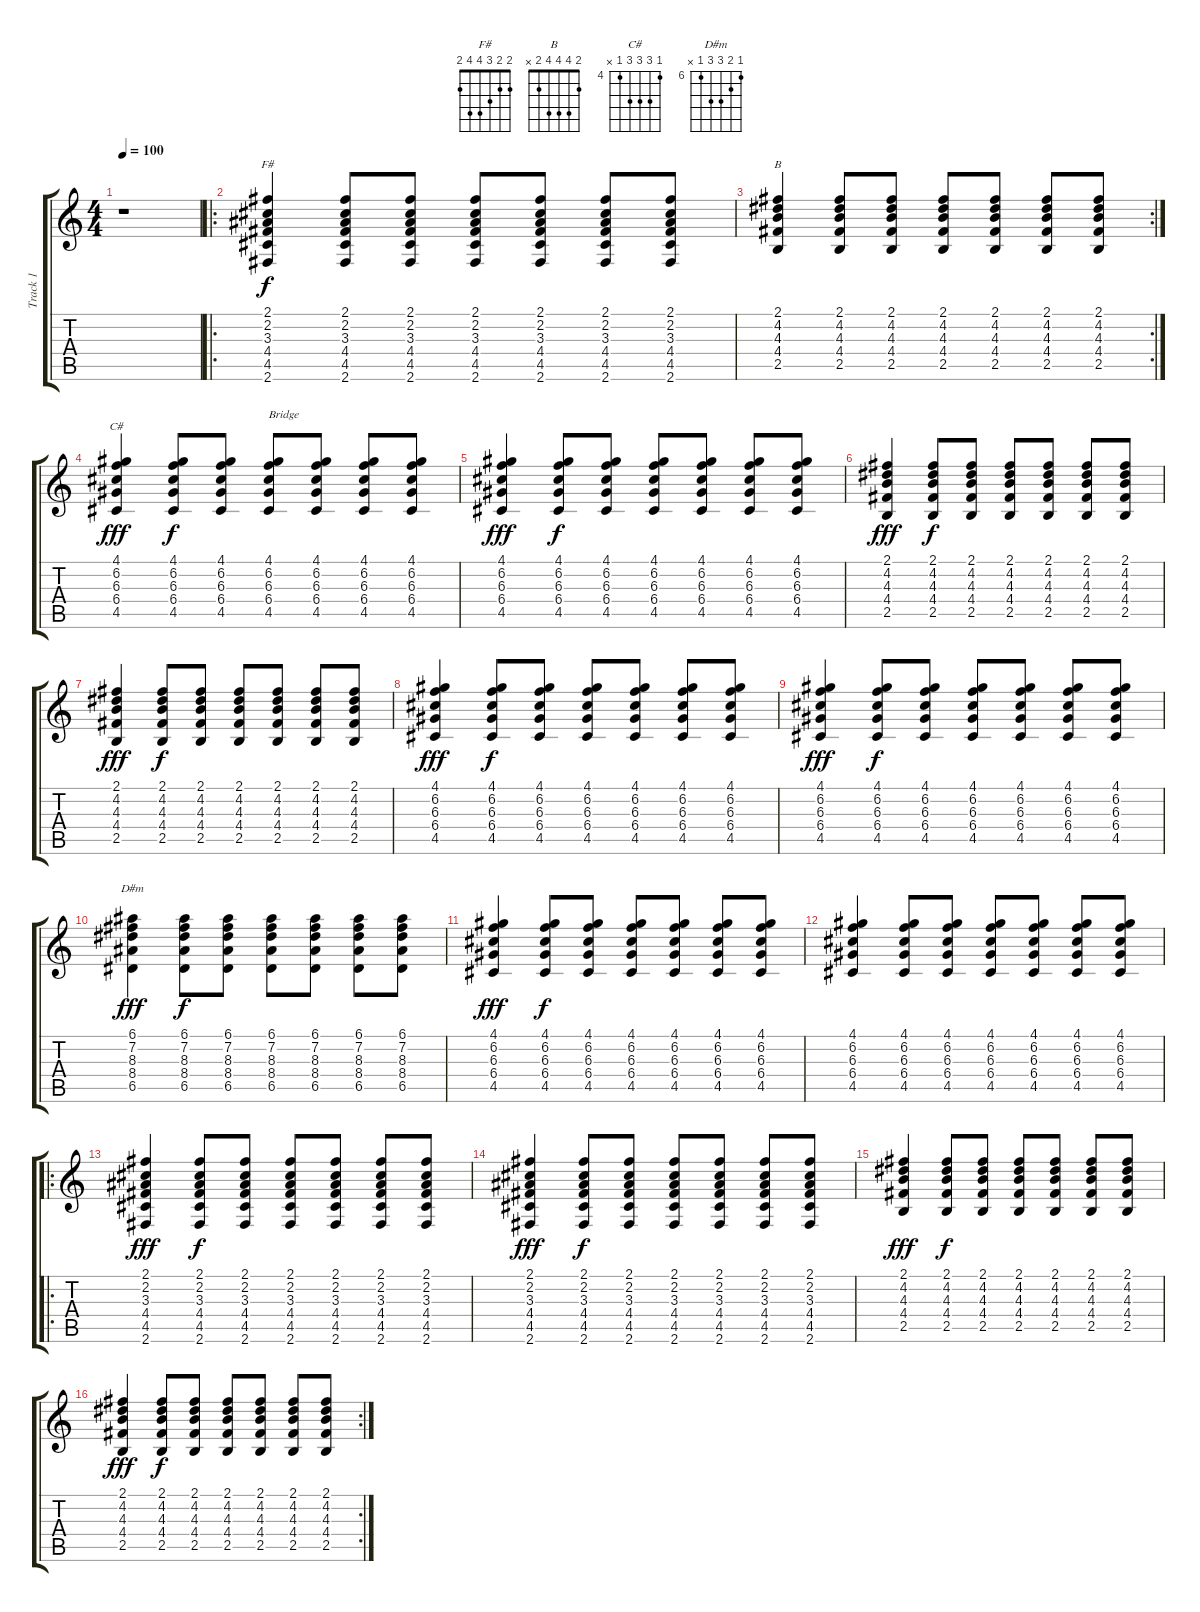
\track ("Track 1" "Track 1") {instrument acousticguitarnylon}
\staff {score tabs}
\tuning (E4 B3 G3 D3 A2 E2) {hide}
\chord ("F#" 2 2 3 4 4 2)
\chord ("B" 2 4 4 4 2 x)
\chord ("C#" 4 6 6 6 4 x) {firstfret 4}
\chord ("D#m" 6 7 8 8 6 x) {firstfret 6}
\ts (4 4)
\tempo 100
\clef g2
\ks c
r.1{dy f} |
\ro
(2.1 2.2 3.3 4.4 4.5 2.6).4{ch "F#"} (2.1 2.2 3.3 4.4 4.5 2.6).8 (2.1 2.2 3.3 4.4 4.5 2.6).8 (2.1 2.2 3.3 4.4 4.5 2.6).8 (2.1 2.2 3.3 4.4 4.5 2.6).8 (2.1 2.2 3.3 4.4 4.5 2.6).8 (2.1 2.2 3.3 4.4 4.5 2.6).8 |
\rc 2
(2.1 4.2 4.3 4.4 2.5).4{ch "B"} (2.1 4.2 4.3 4.4 2.5).8 (2.1 4.2 4.3 4.4 2.5).8 (2.1 4.2 4.3 4.4 2.5).8 (2.1 4.2 4.3 4.4 2.5).8 (2.1 4.2 4.3 4.4 2.5).8 (2.1 4.2 4.3 4.4 2.5).8 |
(4.1 6.2 6.3 6.4 4.5).4{ch "C#" dy fff} (4.1 6.2 6.3 6.4 4.5).8{dy f} (4.1 6.2 6.3 6.4 4.5).8 (4.1 6.2 6.3 6.4 4.5).8{txt "Bridge"} (4.1 6.2 6.3 6.4 4.5).8 (4.1 6.2 6.3 6.4 4.5).8 (4.1 6.2 6.3 6.4 4.5).8 |
(4.1 6.2 6.3 6.4 4.5).4{dy fff} (4.1 6.2 6.3 6.4 4.5).8{dy f} (4.1 6.2 6.3 6.4 4.5).8 (4.1 6.2 6.3 6.4 4.5).8 (4.1 6.2 6.3 6.4 4.5).8 (4.1 6.2 6.3 6.4 4.5).8 (4.1 6.2 6.3 6.4 4.5).8 |
(2.1 4.2 4.3 4.4 2.5).4{dy fff} (2.1 4.2 4.3 4.4 2.5).8{dy f} (2.1 4.2 4.3 4.4 2.5).8 (2.1 4.2 4.3 4.4 2.5).8 (2.1 4.2 4.3 4.4 2.5).8 (2.1 4.2 4.3 4.4 2.5).8 (2.1 4.2 4.3 4.4 2.5).8 |
(2.1 4.2 4.3 4.4 2.5).4{dy fff} (2.1 4.2 4.3 4.4 2.5).8{dy f} (2.1 4.2 4.3 4.4 2.5).8 (2.1 4.2 4.3 4.4 2.5).8 (2.1 4.2 4.3 4.4 2.5).8 (2.1 4.2 4.3 4.4 2.5).8 (2.1 4.2 4.3 4.4 2.5).8 |
(4.1 6.2 6.3 6.4 4.5).4{dy fff} (4.1 6.2 6.3 6.4 4.5).8{dy f} (4.1 6.2 6.3 6.4 4.5).8 (4.1 6.2 6.3 6.4 4.5).8 (4.1 6.2 6.3 6.4 4.5).8 (4.1 6.2 6.3 6.4 4.5).8 (4.1 6.2 6.3 6.4 4.5).8 |
(4.1 6.2 6.3 6.4 4.5).4{dy fff} (4.1 6.2 6.3 6.4 4.5).8{dy f} (4.1 6.2 6.3 6.4 4.5).8 (4.1 6.2 6.3 6.4 4.5).8 (4.1 6.2 6.3 6.4 4.5).8 (4.1 6.2 6.3 6.4 4.5).8 (4.1 6.2 6.3 6.4 4.5).8 |
(6.1 7.2 8.3 8.4 6.5).4{ch "D#m" dy fff} (6.1 7.2 8.3 8.4 6.5).8{dy f} (6.1 7.2 8.3 8.4 6.5).8 (6.1 7.2 8.3 8.4 6.5).8 (6.1 7.2 8.3 8.4 6.5).8 (6.1 7.2 8.3 8.4 6.5).8 (6.1 7.2 8.3 8.4 6.5).8 |
(4.1 6.2 6.3 6.4 4.5).4{dy fff} (4.1 6.2 6.3 6.4 4.5).8{dy f} (4.1 6.2 6.3 6.4 4.5).8 (4.1 6.2 6.3 6.4 4.5).8 (4.1 6.2 6.3 6.4 4.5).8 (4.1 6.2 6.3 6.4 4.5).8 (4.1 6.2 6.3 6.4 4.5).8 |
(4.1 6.2 6.3 6.4 4.5).4 (4.1 6.2 6.3 6.4 4.5).8 (4.1 6.2 6.3 6.4 4.5).8 (4.1 6.2 6.3 6.4 4.5).8 (4.1 6.2 6.3 6.4 4.5).8 (4.1 6.2 6.3 6.4 4.5).8 (4.1 6.2 6.3 6.4 4.5).8 |
\ro
(2.1 2.2 3.3 4.4 4.5 2.6).4{dy fff} (2.1 2.2 3.3 4.4 4.5 2.6).8{dy f} (2.1 2.2 3.3 4.4 4.5 2.6).8 (2.1 2.2 3.3 4.4 4.5 2.6).8 (2.1 2.2 3.3 4.4 4.5 2.6).8 (2.1 2.2 3.3 4.4 4.5 2.6).8 (2.1 2.2 3.3 4.4 4.5 2.6).8 |
(2.1 2.2 3.3 4.4 4.5 2.6).4{dy fff} (2.1 2.2 3.3 4.4 4.5 2.6).8{dy f} (2.1 2.2 3.3 4.4 4.5 2.6).8 (2.1 2.2 3.3 4.4 4.5 2.6).8 (2.1 2.2 3.3 4.4 4.5 2.6).8 (2.1 2.2 3.3 4.4 4.5 2.6).8 (2.1 2.2 3.3 4.4 4.5 2.6).8 |
(2.1 4.2 4.3 4.4 2.5).4{dy fff} (2.1 4.2 4.3 4.4 2.5).8{dy f} (2.1 4.2 4.3 4.4 2.5).8 (2.1 4.2 4.3 4.4 2.5).8 (2.1 4.2 4.3 4.4 2.5).8 (2.1 4.2 4.3 4.4 2.5).8 (2.1 4.2 4.3 4.4 2.5).8 |
\rc 2
(2.1 4.2 4.3 4.4 2.5).4{dy fff} (2.1 4.2 4.3 4.4 2.5).8{dy f} (2.1 4.2 4.3 4.4 2.5).8 (2.1 4.2 4.3 4.4 2.5).8 (2.1 4.2 4.3 4.4 2.5).8 (2.1 4.2 4.3 4.4 2.5).8 (2.1 4.2 4.3 4.4 2.5).8
